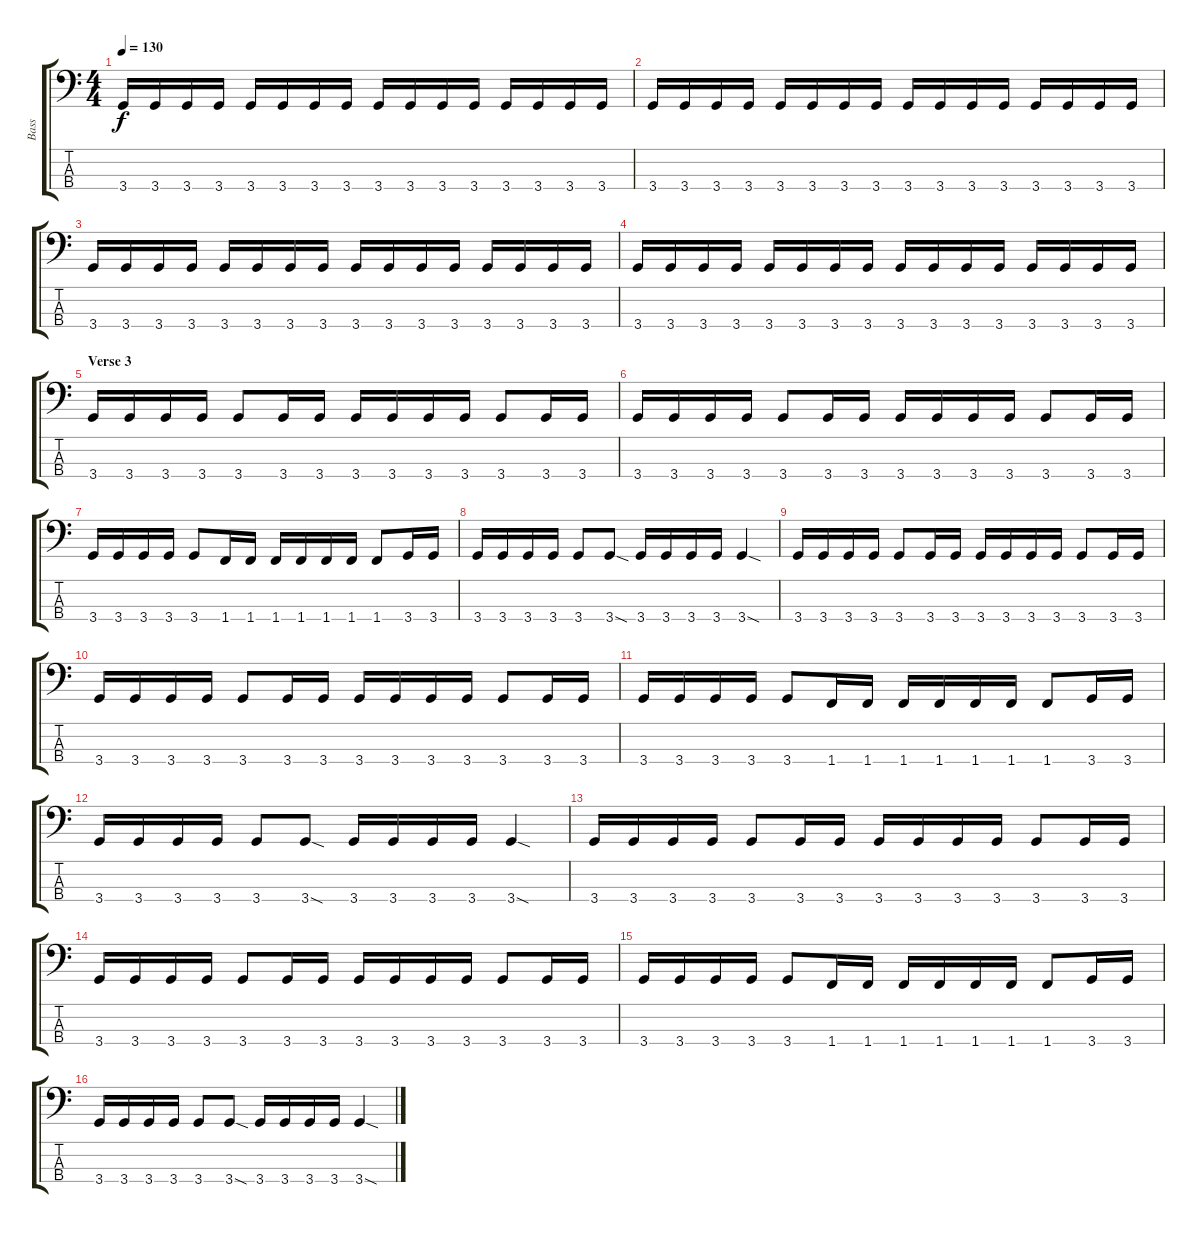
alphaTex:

\track ("Bass" "Bass") {instrument electricbassfinger}
\staff {score tabs}
\tuning (G2 D2 A1 E1) {hide}
\ts (4 4)
\tempo 130
\clef f4
\ks c
3.4.16{dy f} 3.4.16 3.4.16 3.4.16 3.4.16 3.4.16 3.4.16 3.4.16 3.4.16 3.4.16 3.4.16 3.4.16 3.4.16 3.4.16 3.4.16 3.4.16 |
3.4.16 3.4.16 3.4.16 3.4.16 3.4.16 3.4.16 3.4.16 3.4.16 3.4.16 3.4.16 3.4.16 3.4.16 3.4.16 3.4.16 3.4.16 3.4.16 |
3.4.16 3.4.16 3.4.16 3.4.16 3.4.16 3.4.16 3.4.16 3.4.16 3.4.16 3.4.16 3.4.16 3.4.16 3.4.16 3.4.16 3.4.16 3.4.16 |
3.4.16 3.4.16 3.4.16 3.4.16 3.4.16 3.4.16 3.4.16 3.4.16 3.4.16 3.4.16 3.4.16 3.4.16 3.4.16 3.4.16 3.4.16 3.4.16 |
\section ("" "Verse 3")
3.4.16 3.4.16 3.4.16 3.4.16 3.4.8 3.4.16 3.4.16 3.4.16 3.4.16 3.4.16 3.4.16 3.4.8 3.4.16 3.4.16 |
3.4.16 3.4.16 3.4.16 3.4.16 3.4.8 3.4.16 3.4.16 3.4.16 3.4.16 3.4.16 3.4.16 3.4.8 3.4.16 3.4.16 |
3.4.16 3.4.16 3.4.16 3.4.16 3.4.8 1.4.16 1.4.16 1.4.16 1.4.16 1.4.16 1.4.16 1.4.8 3.4.16 3.4.16 |
3.4.16 3.4.16 3.4.16 3.4.16 3.4.8 3.4{sod}.8 3.4.16 3.4.16 3.4.16 3.4.16 3.4{sod}.4 |
3.4.16 3.4.16 3.4.16 3.4.16 3.4.8 3.4.16 3.4.16 3.4.16 3.4.16 3.4.16 3.4.16 3.4.8 3.4.16 3.4.16 |
3.4.16 3.4.16 3.4.16 3.4.16 3.4.8 3.4.16 3.4.16 3.4.16 3.4.16 3.4.16 3.4.16 3.4.8 3.4.16 3.4.16 |
3.4.16 3.4.16 3.4.16 3.4.16 3.4.8 1.4.16 1.4.16 1.4.16 1.4.16 1.4.16 1.4.16 1.4.8 3.4.16 3.4.16 |
3.4.16 3.4.16 3.4.16 3.4.16 3.4.8 3.4{sod}.8 3.4.16 3.4.16 3.4.16 3.4.16 3.4{sod}.4 |
3.4.16 3.4.16 3.4.16 3.4.16 3.4.8 3.4.16 3.4.16 3.4.16 3.4.16 3.4.16 3.4.16 3.4.8 3.4.16 3.4.16 |
3.4.16 3.4.16 3.4.16 3.4.16 3.4.8 3.4.16 3.4.16 3.4.16 3.4.16 3.4.16 3.4.16 3.4.8 3.4.16 3.4.16 |
3.4.16 3.4.16 3.4.16 3.4.16 3.4.8 1.4.16 1.4.16 1.4.16 1.4.16 1.4.16 1.4.16 1.4.8 3.4.16 3.4.16 |
3.4.16 3.4.16 3.4.16 3.4.16 3.4.8 3.4{sod}.8 3.4.16 3.4.16 3.4.16 3.4.16 3.4{sod}.4
